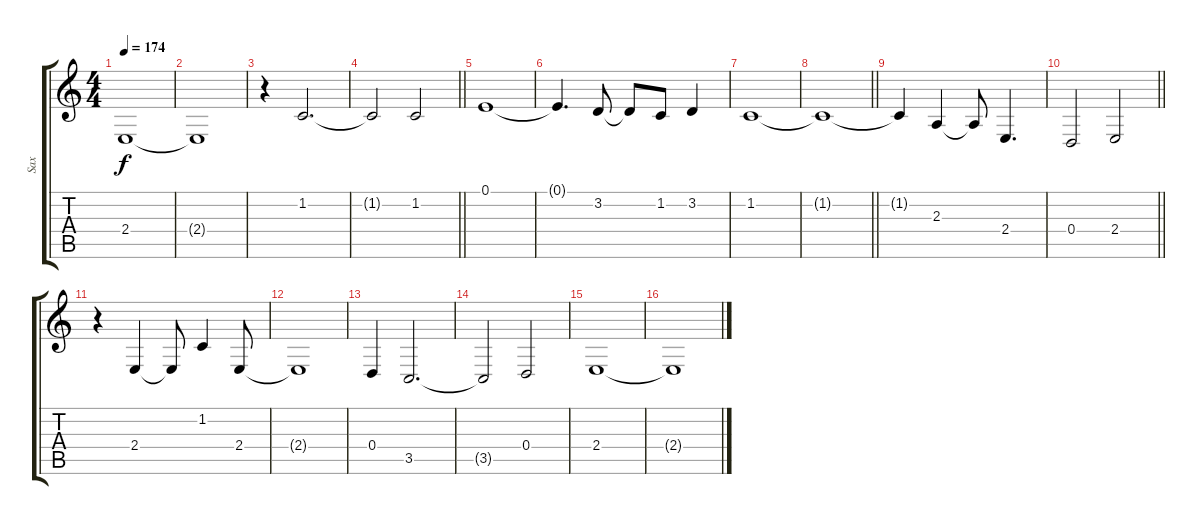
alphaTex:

\track ("Sax" "Sax") {instrument tenorsax}
\staff {score tabs}
\tuning (E4 B3 G3 D3 A2 E2) {hide}
\ts (4 4)
\tempo 174
\clef g2
\ks c
2.4{t}.1{dy f} |
2.4{t}.1 |
r.4 1.2.2{d} |
\barLineRight lightlight
1.2{t}.2 1.2.2 |
0.1.1 |
0.1{t}.4{d} 3.2.8 3.2{t}.8 1.2.8 3.2.4 |
1.2.1 |
\barLineRight lightlight
1.2{t}.1 |
1.2{t}.4 2.3.4 2.3{t}.8 2.4.4{d} |
\barLineRight lightlight
0.4.2 2.4.2 |
r.4 2.4.4 2.4{t}.8 1.2.4 2.4.8 |
2.4{t}.1 |
0.4.4 3.5.2{d} |
3.5{t}.2 0.4.2 |
2.4.1 |
2.4{t}.1
